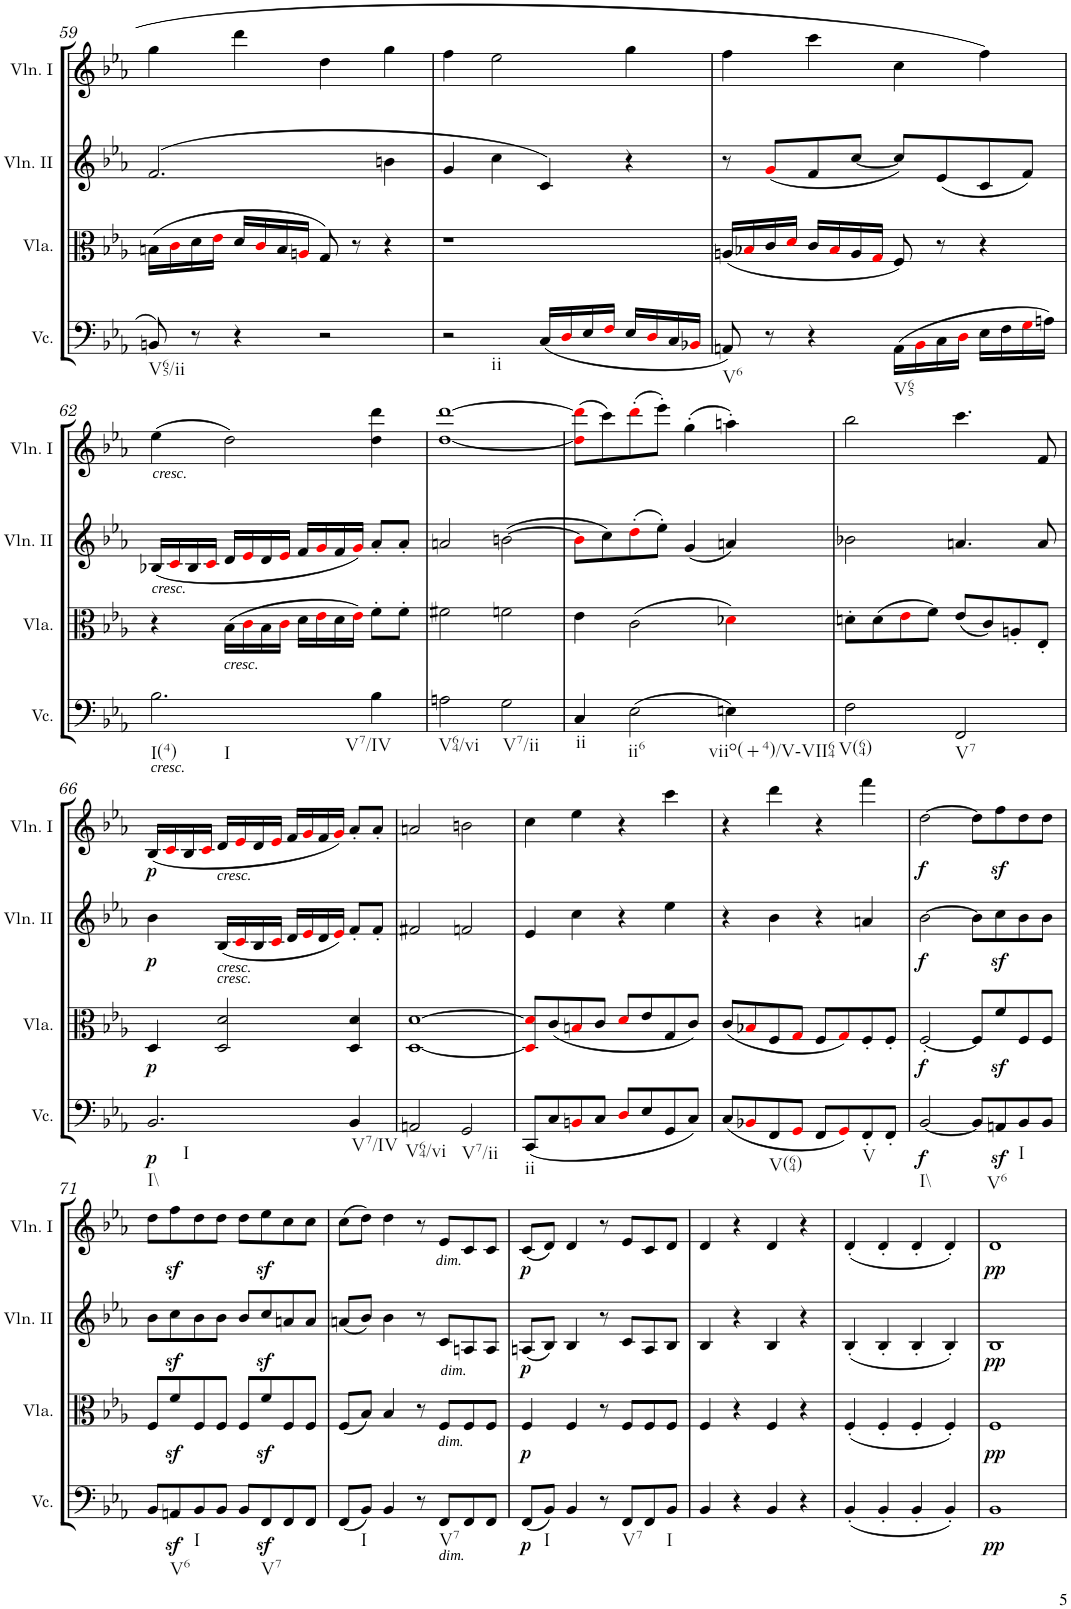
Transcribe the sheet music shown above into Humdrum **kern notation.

**kern	**dynam	**kern	**dynam	**kern	**dynam	**kern	**dynam
*part4	*part4	*part3	*part3	*part2	*part2	*part1	*part1
*staff4	*staff4	*staff3	*staff3	*staff2	*staff2	*staff1	*staff1
*I"Violoncello	*	*I"Viola	*	*I"Violin II	*	*I"Violin I	*
*I'Vc.	*	*I'Vla.	*	*I'Vln. II	*	*I'Vln. I	*
!!LO:PB:g=z
*clefF4	*	*clefC3	*	*clefG2	*	*clefG2	*
*k[b-e-a-]	*	*k[b-e-a-]	*	*k[b-e-a-]	*	*k[b-e-a-]	*
*E-:	*	*E-:	*	*E-:	*	*E-:	*
*M4/4	*	*M4/4	*	*M4/4	*	*M4/4	*
*met(c)	*	*met(c)	*	*met(c)	*	*met(c)	*
=59	=59	=59	=59	=59	=59	=59	=59
!LO:TX:b:t=V65/ii	!	!	!	!	!	!	!
8BBn/	.	(16Bn\LL	.	(2.f/	.	4gg\	.
.	.	16ci\	.	.	.	.	.
8r	.	16d\	.	.	.	.	.
.	.	16e-i\JJ	.	.	.	.	.
4r	.	16d/LL	.	.	.	4ddd\	.
.	.	16ci/	.	.	.	.	.
.	.	16B/	.	.	.	.	.
.	.	16Ani/JJ	.	.	.	.	.
2r	.	8G/)	.	.	.	4dd\	.
.	.	8r	.	.	.	.	.
.	.	4r	.	4bn\	.	4gg\	.
=60	=60	=60	=60	=60	=60	=60	=60
!LO:TX:b:t=ii	!	!	!	!	!	!	!
2r	.	1r	.	4g/	.	4ff\	.
.	.	.	.	4cc\	.	2ee-\	.
(16C/LL	.	.	.	4c/)	.	.	.
16Di/	.	.	.	.	.	.	.
16E-/	.	.	.	.	.	.	.
16Fi/JJ	.	.	.	.	.	.	.
16E-/LL	.	.	.	4r	.	4gg\	.
16Di/	.	.	.	.	.	.	.
16C/	.	.	.	.	.	.	.
16BB-Xi/JJ	.	.	.	.	.	.	.
=61	=61	=61	=61	=61	=61	=61	=61
!LO:TX:b:t=V6	!	!	!	!	!	!	!
8AAn/)	.	(16An/LL	.	8r	.	4ff\	.
.	.	16B-Xi/	.	.	.	.	.
8r	.	16c/	.	(8gi/L	.	.	.
.	.	16di/JJ	.	.	.	.	.
4r	.	16c/LL	.	8f/	.	4ccc\	.
.	.	16B-i/	.	.	.	.	.
.	.	16A/	.	[8cc/J	.	.	.
.	.	16Gi/JJ	.	.	.	.	.
!LO:TX:b:t=V65	!	!	!	!	!	!	!
(16AA\LL	.	8F/)	.	8cc/L])	.	4cc\	.
16BB-i\	.	.	.	.	.	.	.
16C\	.	8r	.	(8e-/	.	.	.
16Di\JJ	.	.	.	.	.	.	.
16E-\LL	.	4r	.	8c/	.	4ff\	.
16F\	.	.	.	.	.	.	.
16Gi\	.	.	.	8f/J)	.	.	.
16An\JJ)	.	.	.	.	.	.	.
!!LO:LB:g=z
=62	=62	=62	=62	=62	=62	=62	=62
!	!	!	!	!	!	!LO:TX:b:i:t=cresc.	!
!	!	!	!	!LO:TX:b:i:t=cresc.	!	!	!
!LO:TX:b:i:t=cresc.	!	!	!	!	!	!	!
!LO:TX:b:t=I(4)	!	!	!	!	!	!	!
!LO:TX:b:t=I	!	!	!	!	!	!	!
2.B-\	.	4r	.	(16B-X/LL	.	(4ee-\	.
.	.	.	.	16ci/	.	.	.
.	.	.	.	16B-/	.	.	.
.	.	.	.	16ci/JJ	.	.	.
!	!	!LO:TX:b:i:t=cresc.	!	!	!	!	!
.	.	(16B-\LL	.	16d/LL	.	2dd\)	.
.	.	16ci\	.	16e-i/	.	.	.
.	.	16B-\	.	16d/	.	.	.
.	.	16ci\JJ	.	16e-i/JJ	.	.	.
.	.	16d\LL	.	16f/LL	.	.	.
.	.	16e-i\	.	16gi/	.	.	.
.	.	16d\	.	16f/	.	.	.
.	.	16e-i\JJ)	.	16gi/JJ)	.	.	.
!LO:TX:b:t=V7/IV	!	!	!	!	!	!	!
4B-\	.	8f'\L	.	8a-'/L	.	4dd\ 4ddd\	.
.	.	8f'\J	.	8a-'/J	.	.	.
=63	=63	=63	=63	=63	=63	=63	=63
!LO:TX:b:t=V64/vi	!	!	!	!	!	!	!
2An\	.	2f#X\	.	2an/	.	[1dd [1ddd	.
!LO:TX:b:t=V7/ii	!	!	!	!	!	!	!
2G\	.	2fn\	.	([2bn\	.	.	.
=64	=64	=64	=64	=64	=64	=64	=64
!LO:TX:b:t=ii	!	!	!	!	!	!	!
4C/	.	4e-\	.	8bi\L]	.	(8ddi\] 8dddi\]L	.
.	.	.	.	8cc\)	.	8ccc\)	.
!LO:TX:b:t=ii6	!	!	!	!	!	!	!
(2E-\	.	(2c\	.	(8dd'i\	.	(8ddd'i\	.
.	.	.	.	8ee-'\J)	.	8eee-'\J)	.
.	.	.	.	(4g/	.	(4gg'\	.
!LO:TX:b:t=viio(+4)/V-VII64	!	!	!	!	!	!	!
4En\)	.	4d-Xi\)	.	4an/)	.	4aan'\)	.
=65	=65	=65	=65	=65	=65	=65	=65
!LO:TX:b:t=V(64)	!	!	!	!	!	!	!
2F\	.	8dn'\L	.	2b-X\	.	2bb-\	.
.	.	(8d\	.	.	.	.	.
.	.	8e-i\	.	.	.	.	.
.	.	8f\J)	.	.	.	.	.
!LO:TX:b:t=V7	!	!	!	!	!	!	!
2FF/	.	(8e-/L	.	4.an/	.	4.ccc\	.
.	.	8c/)	.	.	.	.	.
.	.	8An'/	.	.	.	.	.
.	.	8E-'/J	.	8a/	.	8f/	.
!!LO:LB:g=z
=66	=66	=66	=66	=66	=66	=66	=66
!LO:TX:b:t=I\\	!	!	!	!	!	!	!
!LO:TX:b:t=I	!	!	!	!	!	!	!
!	!LO:DY:b	!	!LO:DY:b	!	!LO:DY:b	!	!LO:DY:b
2.BB-/	p	4D/	p	4b-\	p	(16B-/LL	p
.	.	.	.	.	.	16ci/	.
.	.	.	.	.	.	16B-/	.
.	.	.	.	.	.	16ci/JJ	.
!	!	!	!	!	!	!LO:TX:b:i:t=cresc.	!
!	!	!	!	!LO:TX:b:i:t=cresc.	!	!	!
!	!	!LO:TX:a:i:t=cresc.	!	!	!	!	!
.	.	2D/ 2d/	.	(16B-/LL	.	16d/LL	.
.	.	.	.	16ci/	.	16e-i/	.
.	.	.	.	16B-/	.	16d/	.
.	.	.	.	16ci/JJ	.	16e-i/JJ	.
.	.	.	.	16d/LL	.	16f/LL	.
.	.	.	.	16e-i/	.	16gi/	.
.	.	.	.	16d/	.	16f/	.
.	.	.	.	16e-i/JJ)	.	16gi/JJ)	.
!LO:TX:b:t=V7/IV	!	!	!	!	!	!	!
4BB-/	.	4D/ 4d/	.	8f'/L	.	8a-'/L	.
.	.	.	.	8f'/J	.	8a-'/J	.
=67	=67	=67	=67	=67	=67	=67	=67
!LO:TX:b:t=V64/vi	!	!	!	!	!	!	!
2AAn/	.	[1D [1d	.	2f#X/	.	2an/	.
!LO:TX:b:t=V7/ii	!	!	!	!	!	!	!
2GG/	.	.	.	2fn/	.	2bn\	.
=68	=68	=68	=68	=68	=68	=68	=68
!LO:TX:b:t=ii	!	!	!	!	!	!	!
(8CC/L	.	8Di/] 8di/]L	.	4e-/	.	4cc\	.
8C/	.	(8c/	.	.	.	.	.
8BBni/	.	8Bni/	.	4cc\	.	4ee-\	.
8C/J	.	8c/J	.	.	.	.	.
8Di/L	.	8di/L	.	4r	.	4r	.
8E-/	.	8e-/	.	.	.	.	.
8GG/	.	8G/	.	4ee-\	.	4ccc\	.
8C/J)	.	8c/J)	.	.	.	.	.
=69	=69	=69	=69	=69	=69	=69	=69
(8C/L	.	(8c/L	.	4r	.	4r	.
8BB-Xi/	.	8B-Xi/	.	.	.	.	.
!LO:TX:b:t=V(64)	!	!	!	!	!	!	!
8FF/	.	8F/	.	4b-\	.	4ddd\	.
8GGi/J	.	8Gi/J	.	.	.	.	.
8FF/L	.	8F/L	.	4r	.	4r	.
8GGi/)	.	8Gi/)	.	.	.	.	.
!LO:TX:b:t=V	!	!	!	!	!	!	!
8FF'/	.	8F'/	.	4an/	.	4fff\	.
8FF'/J	.	8F'/J	.	.	.	.	.
=70	=70	=70	=70	=70	=70	=70	=70
!LO:TX:b:t=I\\	!	!	!	!	!	!	!
!	!LO:DY:b	!	!LO:DY:b	!	!LO:DY:b	!	!LO:DY:b
[2BB-/	f	[2F'/	f	[2b-\	f	[2dd\	f
8BB-/L]	.	8F/L]	.	8b-\L]	.	8dd\L]	.
!LO:TX:b:t=V6	!	!	!	!	!	!	!
8AAnz</	.	8fz</	.	8ccz<\	.	8ffz<\	.
!LO:TX:b:t=I	!	!	!	!	!	!	!
8BB-/	.	8F/	.	8b-\	.	8dd\	.
8BB-/J	.	8F/J	.	8b-\J	.	8dd\J	.
!!LO:LB:g=z
=71	=71	=71	=71	=71	=71	=71	=71
8BB-/L	.	8F/L	.	8b-\L	.	8dd\L	.
!LO:TX:b:t=V6	!	!	!	!	!	!	!
8AAnz</	.	8fz</	.	8ccz<\	.	8ffz<\	.
!LO:TX:b:t=I	!	!	!	!	!	!	!
8BB-/	.	8F/	.	8b-\	.	8dd\	.
8BB-/J	.	8F/J	.	8b-\J	.	8dd\J	.
8BB-/L	.	8F/L	.	8b-/L	.	8dd\L	.
!LO:TX:b:t=V7	!	!	!	!	!	!	!
8FFz</	.	8fz</	.	8ccz</	.	8ee-z<\	.
8FF/	.	8F/	.	8an/	.	8cc\	.
8FF/J	.	8F/J	.	8a/J	.	8cc\J	.
=72	=72	=72	=72	=72	=72	=72	=72
(8FF/L	.	(8F/L	.	(8an/L	.	(8cc\L	.
!LO:TX:b:t=I	!	!	!	!	!	!	!
8BB-/J)	.	8B-/J)	.	8b-/J)	.	8dd\J)	.
4BB-/	.	4B-/	.	4b-\	.	4dd\	.
8r	.	8r	.	8r	.	8r	.
!	!	!	!	!	!	!LO:TX:b:i:t=dim.	!
!	!	!	!	!LO:TX:b:i:t=dim.	!	!	!
!	!	!LO:TX:b:i:t=dim.	!	!	!	!	!
!LO:TX:b:i:t=dim.	!	!	!	!	!	!	!
!LO:TX:b:t=V7	!	!	!	!	!	!	!
8FF/L	.	8F/L	.	8c/L	.	8e-/L	.
8FF/	.	8F/	.	8An/	.	8c/	.
8FF/J	.	8F/J	.	8A/J	.	8c/J	.
=73	=73	=73	=73	=73	=73	=73	=73
!	!LO:DY:b	!	!LO:DY:b	!	!LO:DY:b	!	!LO:DY:b
(8FF/L	p	4F/	p	(8An/L	p	(8c/L	p
!LO:TX:b:t=I	!	!	!	!	!	!	!
8BB-/J)	.	.	.	8B-/J)	.	8d/J)	.
4BB-/	.	4F/	.	4B-/	.	4d/	.
8r	.	8r	.	8r	.	8r	.
!LO:TX:b:t=V7	!	!	!	!	!	!	!
8FF/L	.	8F/L	.	8c/L	.	8e-/L	.
8FF/	.	8F/	.	8A/	.	8c/	.
!LO:TX:b:t=I	!	!	!	!	!	!	!
8BB-/J	.	8F/J	.	8B-/J	.	8d/J	.
=74	=74	=74	=74	=74	=74	=74	=74
4BB-/	.	4F/	.	4B-/	.	4d/	.
4r	.	4r	.	4r	.	4r	.
4BB-/	.	4F/	.	4B-/	.	4d/	.
4r	.	4r	.	4r	.	4r	.
=75	=75	=75	=75	=75	=75	=75	=75
(4BB-'/	.	(4F'/	.	(4B-'/	.	(4d'/	.
4BB-'/	.	4F'/	.	4B-'/	.	4d'/	.
4BB-'/	.	4F'/	.	4B-'/	.	4d'/	.
4BB-'/)	.	4F'/)	.	4B-'/)	.	4d'/)	.
=76	=76	=76	=76	=76	=76	=76	=76
!	!LO:DY:b	!	!LO:DY:b	!	!LO:DY:b	!	!LO:DY:b
1BB-	pp	1F	pp	1B-	pp	1d	pp
=	=	=	=	=	=	=	=
*-	*-	*-	*-	*-	*-	*-	*-
